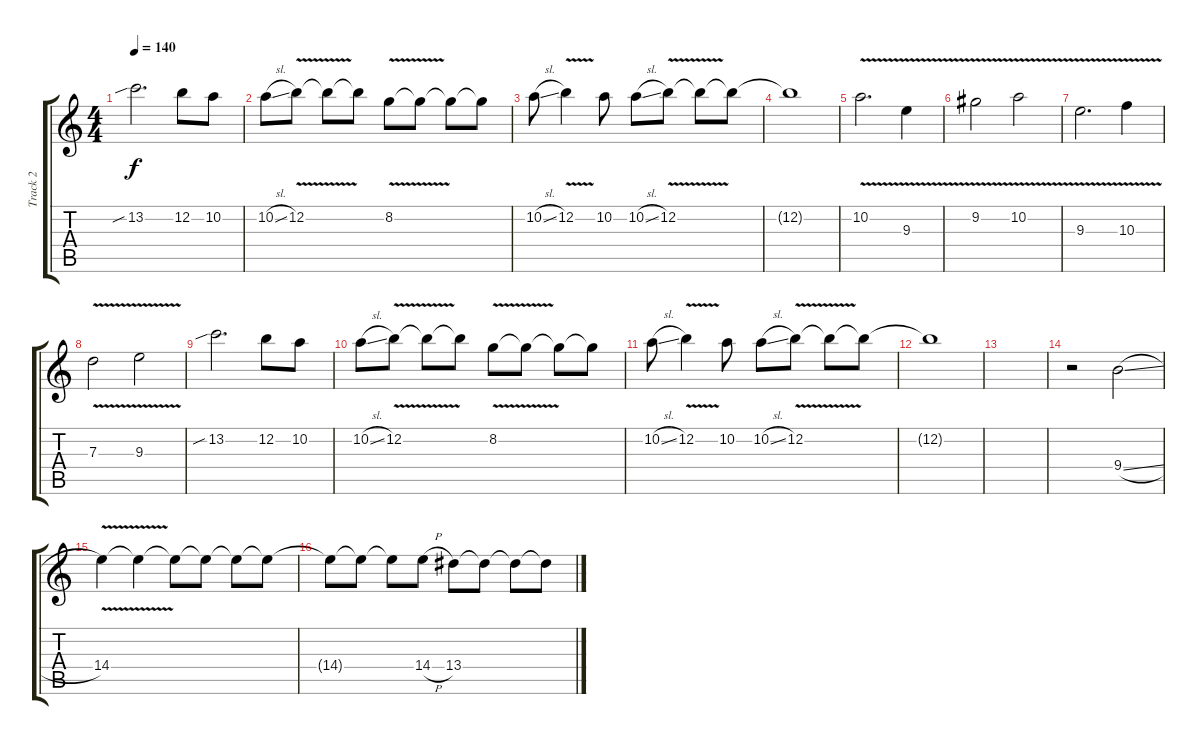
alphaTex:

\track ("Track 2" "Track 2") {instrument distortionguitar}
\staff {score tabs}
\tuning (E4 B3 G3 D3 A2 E2) {hide}
\ts (4 4)
\tempo 140
\clef g2
\ks c
13.2{sib}.2{d dy f} 12.2.8 10.2.8 |
10.2{sl}.8 12.2{v}.8 12.2{t}.8 12.2{t}.8 8.2{v}.8 8.2{t}.8 8.2{t}.8 8.2{t}.8 |
10.2{sl}.8 12.2{v}.4 10.2.8 10.2{sl}.8 12.2{v}.8 12.2{t}.8 12.2{t}.8 |
12.2{t}.1 |
10.2{v}.2{d} 9.3{v}.4 |
9.2{v}.2 10.2{v}.2 |
9.3{v}.2{d} 10.3{v}.4 |
7.3{v}.2 9.3{v}.2 |
13.2{sib}.2{d} 12.2.8 10.2.8 |
10.2{sl}.8 12.2{v}.8 12.2{t}.8 12.2{t}.8 8.2{v}.8 8.2{t}.8 8.2{t}.8 8.2{t}.8 |
10.2{sl}.8 12.2{v}.4 10.2.8 10.2{sl}.8 12.2{v}.8 12.2{t}.8 12.2{t}.8 |
12.2{t}.1 |
|
r.2 9.4{sl}.2 |
14.4{v}.4 14.4{t}.4 14.4{t}.8 14.4{t}.8 14.4{t}.8 14.4{t}.8 |
14.4{t}.8 14.4{t}.8 14.4{t}.8 14.4{h}.8 13.4.8 13.4{t}.8 13.4{t}.8 13.4{t}.8
